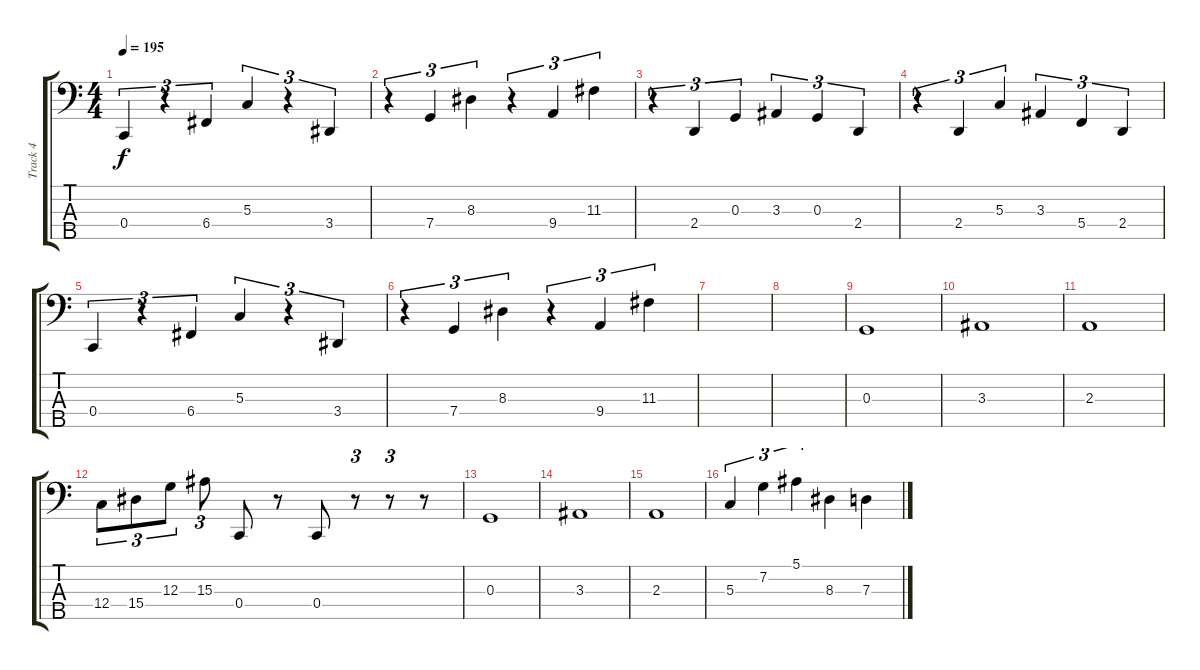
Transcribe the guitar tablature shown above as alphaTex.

\track ("Track 4" "Track 4") {instrument electricbassfinger}
\staff {score tabs}
\tuning (F2 C2 G1 C1 A0) {hide}
\ts (4 4)
\tempo 195
\clef f4
\ks c
0.4.4{tu (3 2) dy f} r.4{tu (3 2)} 6.4.4{tu (3 2)} 5.3.4{tu (3 2)} r.4{tu (3 2)} 3.4.4{tu (3 2)} |
r.4{tu (3 2)} 7.4.4{tu (3 2)} 8.3.4{tu (3 2)} r.4{tu (3 2)} 9.4.4{tu (3 2)} 11.3.4{tu (3 2)} |
r.4{tu (3 2)} 2.4.4{tu (3 2)} 0.3.4{tu (3 2)} 3.3.4{tu (3 2)} 0.3.4{tu (3 2)} 2.4.4{tu (3 2)} |
r.4{tu (3 2)} 2.4.4{tu (3 2)} 5.3.4{tu (3 2)} 3.3.4{tu (3 2)} 5.4.4{tu (3 2)} 2.4.4{tu (3 2)} |
0.4.4{tu (3 2)} r.4{tu (3 2)} 6.4.4{tu (3 2)} 5.3.4{tu (3 2)} r.4{tu (3 2)} 3.4.4{tu (3 2)} |
r.4{tu (3 2)} 7.4.4{tu (3 2)} 8.3.4{tu (3 2)} r.4{tu (3 2)} 9.4.4{tu (3 2)} 11.3.4{tu (3 2)} |
|
|
0.3.1 |
3.3.1 |
2.3.1 |
12.4.8{tu (3 2)} 15.4.8{tu (3 2)} 12.3.8{tu (3 2)} 15.3.8{tu (3 2)} 0.4.8 r.8 0.4.8 r.8{tu (3 2)} r.8{tu (3 2)} r.8 |
0.3.1 |
3.3.1 |
2.3.1 |
5.3.4{tu (3 2)} 7.2.4{tu (3 2)} 5.1.4{tu (3 2)} 8.3.4 7.3.4
